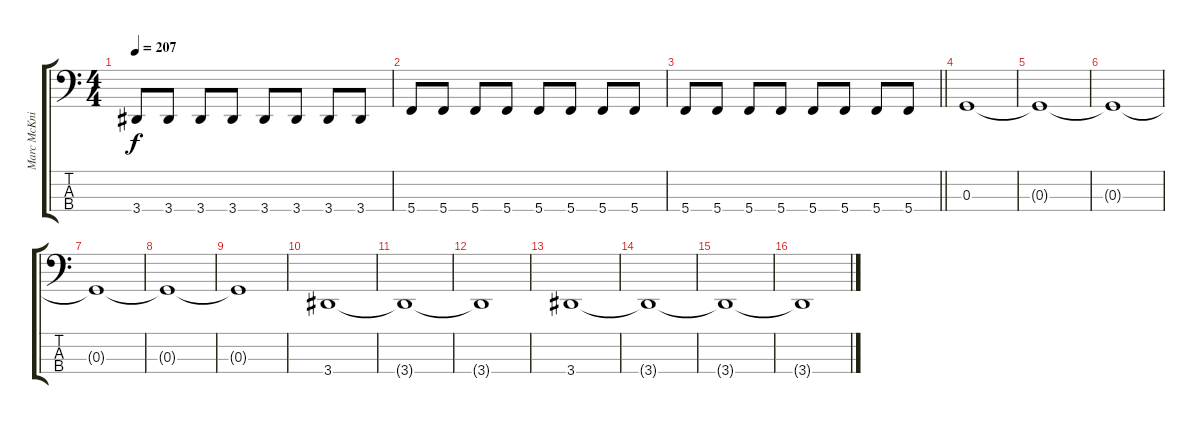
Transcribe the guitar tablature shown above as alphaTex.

\track ("Marc McKnight" "Marc McKni") {instrument electricbasspick}
\staff {score tabs}
\tuning (F2 C2 G1 C1) {hide}
\ts (4 4)
\tempo 207
\clef f4
\ks c
3.4.8{dy f} 3.4.8 3.4.8 3.4.8 3.4.8 3.4.8 3.4.8 3.4.8 |
5.4.8 5.4.8 5.4.8 5.4.8 5.4.8 5.4.8 5.4.8 5.4.8 |
\barLineRight lightlight
5.4.8 5.4.8 5.4.8 5.4.8 5.4.8 5.4.8 5.4.8 5.4.8 |
0.3.1 |
0.3{t}.1 |
0.3{t}.1 |
0.3{t}.1 |
0.3{t}.1 |
0.3{t}.1 |
3.4.1 |
3.4{t}.1 |
3.4{t}.1 |
3.4.1 |
3.4{t}.1 |
3.4{t}.1 |
3.4{t}.1
